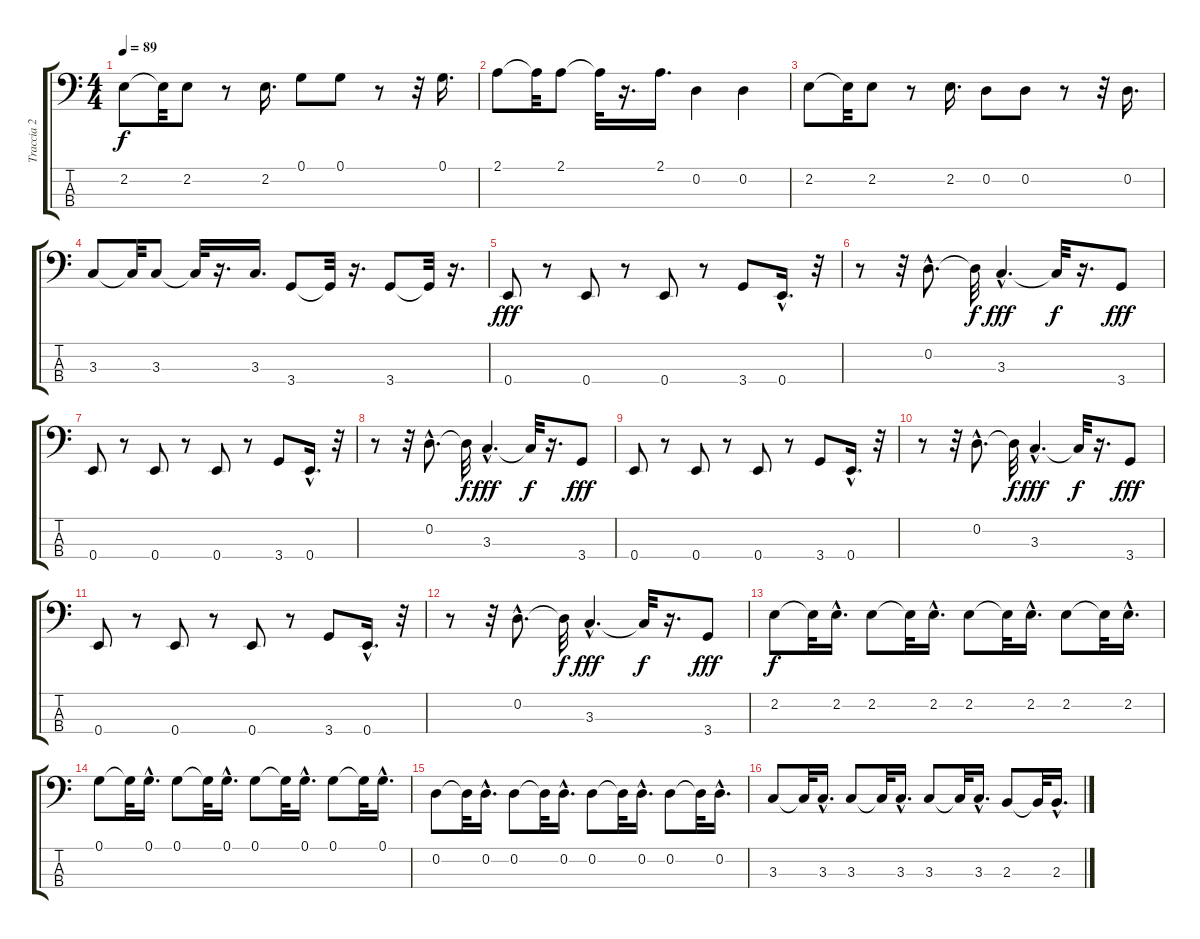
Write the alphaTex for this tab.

\track ("Traccia 2" "Traccia 2") {instrument electricbassfinger}
\staff {score tabs}
\tuning (G2 D2 A1 E1) {hide}
\ts (4 4)
\tempo 89
\clef f4
\ks c
2.2.8{dy f} 2.2{t}.32 2.2.8 r.8 2.2.16{d} 0.1.8 0.1.8 r.8 r.32 0.1.16{d} |
2.1.8 2.1{t}.32 2.1.8 2.1{t}.32 r.16{d} 2.1.16{d} 0.2.4 0.2.4 |
2.2.8 2.2{t}.32 2.2.8 r.8 2.2.16{d} 0.2.8 0.2.8 r.8 r.32 0.2.16{d} |
3.3.8 3.3{t}.32 3.3.8 3.3{t}.32 r.16{d} 3.3.16{d} 3.4.8 3.4{t}.32 r.16{d} 3.4.8 3.4{t}.32 r.16{d} |
0.4.8{dy fff} r.8 0.4.8 r.8 0.4.8 r.8 3.4.8 0.4{hac}.16{d} r.32 |
r.8 r.32 0.2{hac}.8{d} 0.2{t}.32{dy f} 3.3{hac}.4{d dy fff} 3.3{t}.32{dy f} r.16{d} 3.4.8{dy fff} |
0.4.8 r.8 0.4.8 r.8 0.4.8 r.8 3.4.8 0.4{hac}.16{d} r.32 |
r.8 r.32 0.2{hac}.8{d} 0.2{t}.32{dy f} 3.3{hac}.4{d dy fff} 3.3{t}.32{dy f} r.16{d} 3.4.8{dy fff} |
0.4.8 r.8 0.4.8 r.8 0.4.8 r.8 3.4.8 0.4{hac}.16{d} r.32 |
r.8 r.32 0.2{hac}.8{d} 0.2{t}.32{dy f} 3.3{hac}.4{d dy fff} 3.3{t}.32{dy f} r.16{d} 3.4.8{dy fff} |
0.4.8 r.8 0.4.8 r.8 0.4.8 r.8 3.4.8 0.4{hac}.16{d} r.32 |
r.8 r.32 0.2{hac}.8{d} 0.2{t}.32{dy f} 3.3{hac}.4{d dy fff} 3.3{t}.32{dy f} r.16{d} 3.4.8{dy fff} |
2.2.8{dy f} 2.2{t}.32 2.2{hac}.16{d} 2.2.8 2.2{t}.32 2.2{hac}.16{d} 2.2.8 2.2{t}.32 2.2{hac}.16{d} 2.2.8 2.2{t}.32 2.2{hac}.16{d} |
0.1.8 0.1{t}.32 0.1{hac}.16{d} 0.1.8 0.1{t}.32 0.1{hac}.16{d} 0.1.8 0.1{t}.32 0.1{hac}.16{d} 0.1.8 0.1{t}.32 0.1{hac}.16{d} |
0.2.8 0.2{t}.32 0.2{hac}.16{d} 0.2.8 0.2{t}.32 0.2{hac}.16{d} 0.2.8 0.2{t}.32 0.2{hac}.16{d} 0.2.8 0.2{t}.32 0.2{hac}.16{d} |
3.3.8 3.3{t}.32 3.3{hac}.16{d} 3.3.8 3.3{t}.32 3.3{hac}.16{d} 3.3.8 3.3{t}.32 3.3{hac}.16{d} 2.3.8 2.3{t}.32 2.3{hac}.16{d}
